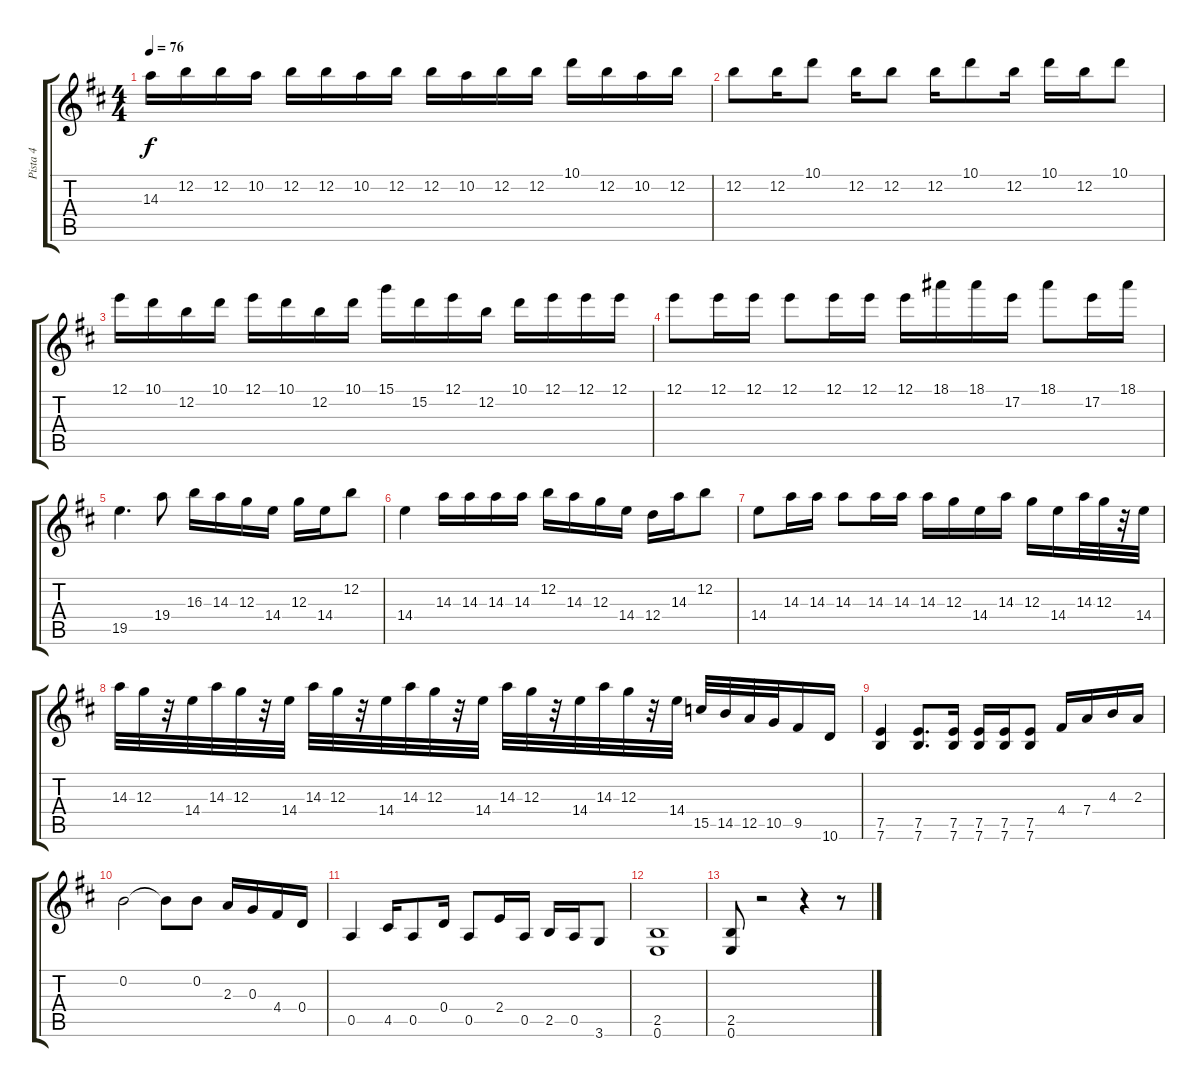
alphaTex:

\track ("Pista 4" "Pista 4") {instrument distortionguitar}
\staff {score tabs}
\tuning (E4 B3 G3 D3 A2 E2) {hide}
\ts (4 4)
\tempo 76
\clef g2
\ks d
14.3.16{dy f} 12.2.16 12.2.16 10.2.16 12.2.16 12.2.16 10.2.16 12.2.16 12.2.16 10.2.16 12.2.16 12.2.16 10.1.16 12.2.16 10.2.16 12.2.16 |
12.2.8 12.2.16 10.1.8 12.2.16 12.2.8 12.2.16 10.1.8 12.2.16 10.1.16 12.2.16 10.1.8 |
12.1.16 10.1.16 12.2.16 10.1.16 12.1.16 10.1.16 12.2.16 10.1.16 15.1.16 15.2.16 12.1.16 12.2.16 10.1.16 12.1.16 12.1.16 12.1.16 |
12.1.8 12.1.16 12.1.16 12.1.8 12.1.16 12.1.16 12.1.16 18.1.16 18.1.16 17.2.16 18.1.8 17.2.16 18.1.16 |
19.5.4{d} 19.4.8 16.3.16 14.3.16 12.3.16 14.4.16 12.3.16 14.4.16 12.2.8 |
14.4.4 14.3.16 14.3.16 14.3.16 14.3.16 12.2.16 14.3.16 12.3.16 14.4.16 12.4.16 14.3.16 12.2.8 |
14.4.8 14.3.16 14.3.16 14.3.8 14.3.16 14.3.16 14.3.16 12.3.16 14.4.16 14.3.16 12.3.16 14.4.16 14.3.32 12.3.32 r.32 14.4.32 |
14.3.32 12.3.32 r.32 14.4.32 14.3.32 12.3.32 r.32 14.4.32 14.3.32 12.3.32 r.32 14.4.32 14.3.32 12.3.32 r.32 14.4.32 14.3.32 12.3.32 r.32 14.4.32 14.3.32 12.3.32 r.32 14.4.32 15.5.32 14.5.32 12.5.32 10.5.32 9.5.16 10.6.16 |
(7.5 7.6).4 (7.5 7.6).8{d} (7.5 7.6).16 (7.5 7.6).16 (7.5 7.6).16 (7.5 7.6).8 4.4.16 7.4.16 4.3.16 2.3.16 |
0.2.2 0.2{t}.8 0.2.8 2.3.16 0.3.16 4.4.16 0.4.16 |
0.5.4 4.5.16 0.5.8 0.4.16 0.5.8 2.4.16 0.5.16 2.5.16 0.5.16 3.6.8 |
(2.5 0.6).1 |
(2.5 0.6).8 r.2 r.4 r.8
